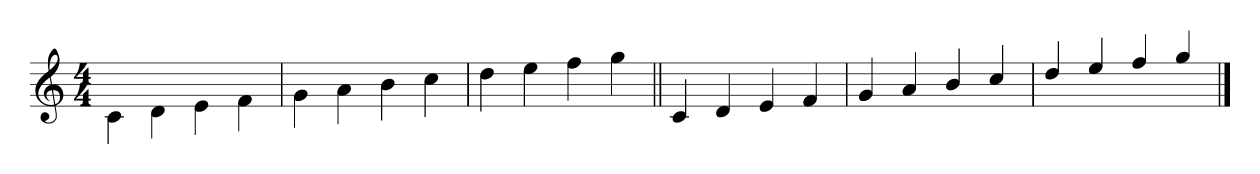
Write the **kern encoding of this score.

**kern
*part1
*staff1
*M4/4
=
4c\
4d\
4e\
4f\
=
4g\
4a\
4b\
4cc\
=
4dd\
4ee\
4ff\
4gg\
=||
4c/
4d/
4e/
4f/
=
4g/
4a/
4b/
4cc/
=
4dd/
4ee/
4ff/
4gg/
==
*-
